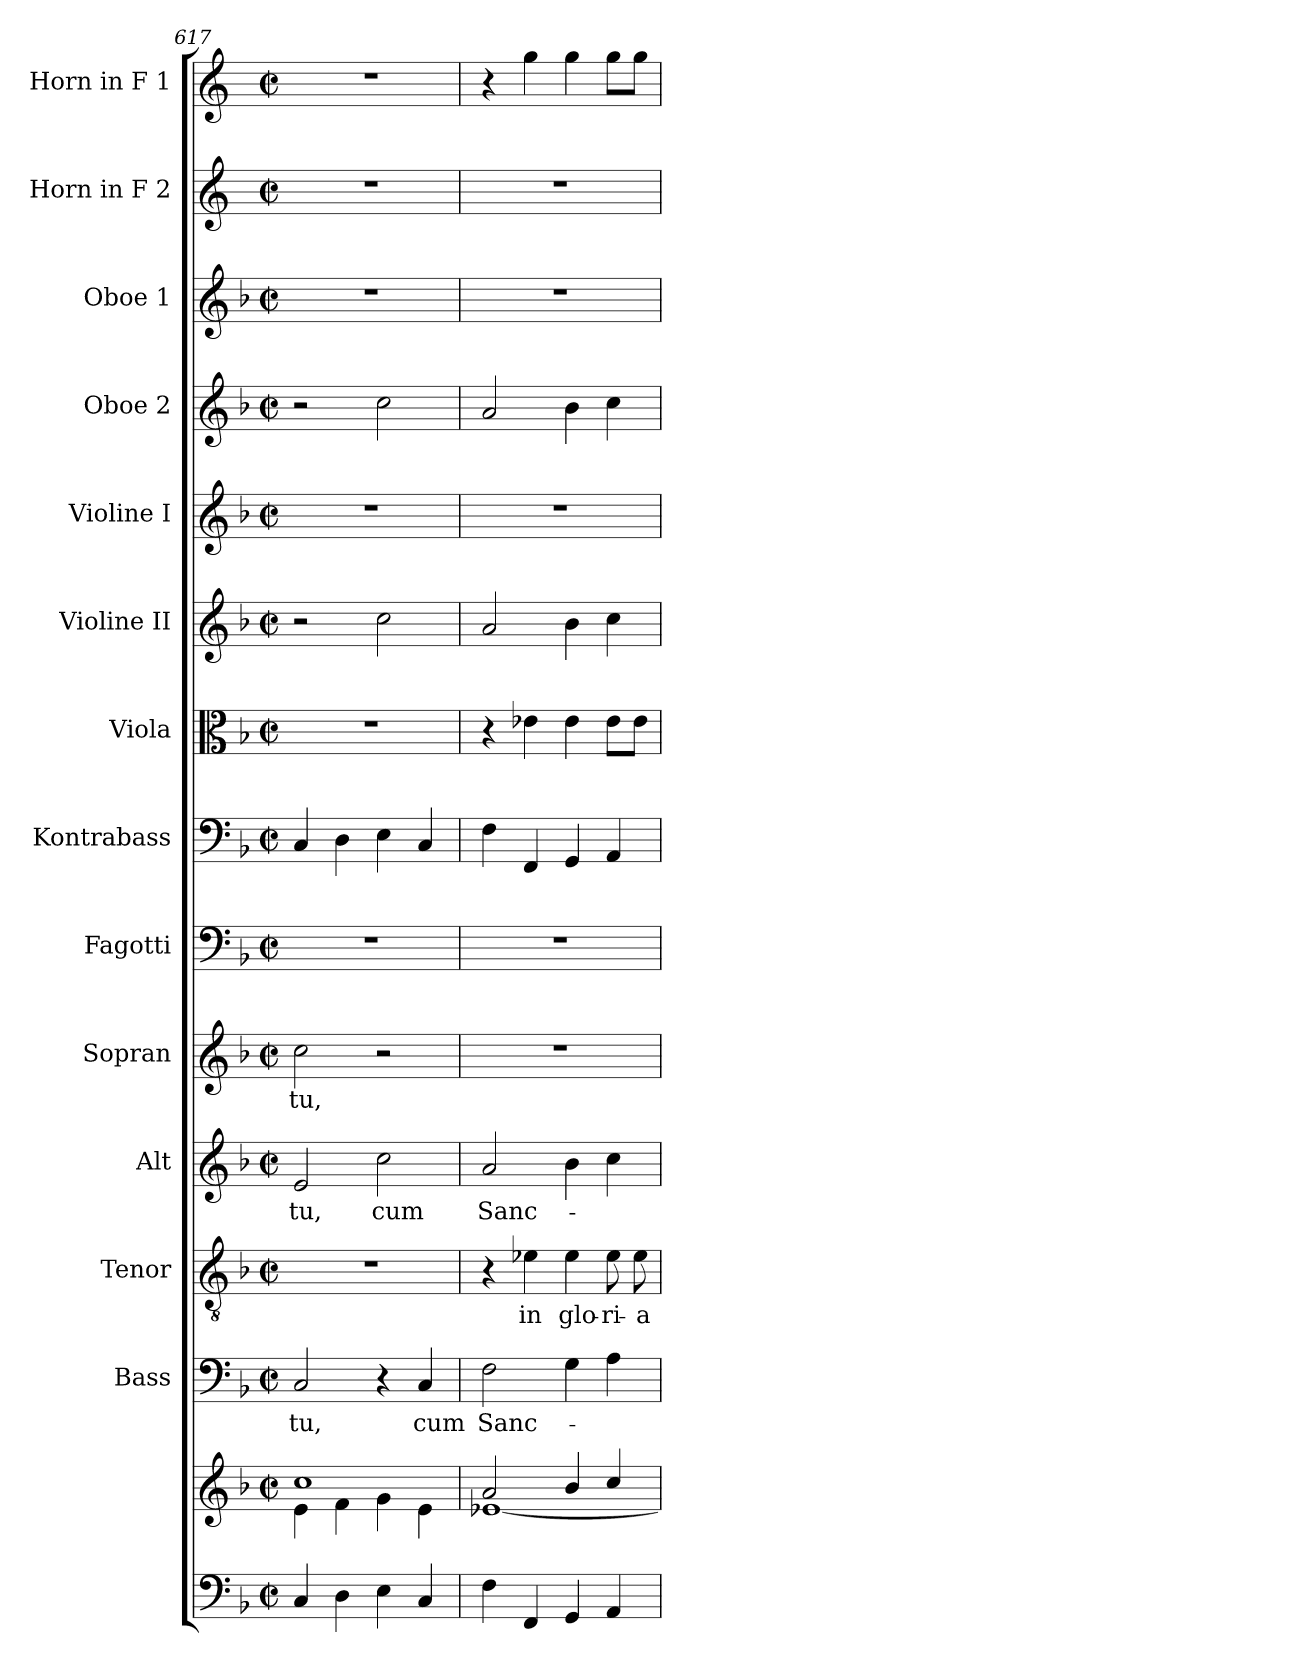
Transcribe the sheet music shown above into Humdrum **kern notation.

**kern	**kern	**kern	**text	**kern	**text	**kern	**text	**kern	**text	**kern	**kern	**kern	**kern	**kern	**kern	**kern	**kern	**kern
*part14	*part14	*part13	*part13	*part12	*part12	*part11	*part11	*part10	*part10	*part9	*part8	*part7	*part6	*part5	*part4	*part3	*part2	*part1
*staff15	*staff14	*staff13	*staff13	*staff12	*staff12	*staff11	*staff11	*staff10	*staff10	*staff9	*staff8	*staff7	*staff6	*staff5	*staff4	*staff3	*staff2	*staff1
*	*	*I"Bass	*	*I"Tenor	*	*I"Alt	*	*I"Sopran	*	*I"Fagotti	*I"Kontrabass	*I"Viola	*I"Violine II	*I"Violine I	*I"Oboe 2	*I"Oboe 1	*I"Horn in F 2	*I"Horn in F 1
*	*	*I'B.	*	*I'T.	*	*I'A.	*	*I'S.	*	*I'Fg.	*I'Kb.	*I'Vla.	*I'Vl. II	*I'Vl. I	*I'Ob. 2	*I'Ob. 1	*	*
!!LO:PB:g=z
*clefF4	*clefG2	*clefF4	*	*clefGv2	*	*clefG2	*	*clefG2	*	*clefF4	*clefF4	*clefC3	*clefG2	*clefG2	*clefG2	*clefG2	*clefG2	*clefG2
*	*	*	*	*	*	*	*	*	*	*	*ITrd7c12	*	*	*	*	*	*ITrd4c7	*ITrd4c7
*k[b-]	*k[b-]	*k[b-]	*	*k[b-]	*	*k[b-]	*	*k[b-]	*	*k[b-]	*k[b-]	*k[b-]	*k[b-]	*k[b-]	*k[b-]	*k[b-]	*k[b-]	*k[b-]
*F:	*F:	*F:	*	*F:	*	*F:	*	*F:	*	*F:	*F:	*F:	*F:	*F:	*F:	*F:	*F:	*F:
*M2/2	*M2/2	*M2/2	*	*M2/2	*	*M2/2	*	*M2/2	*	*M2/2	*M2/2	*M2/2	*M2/2	*M2/2	*M2/2	*M2/2	*M2/2	*M2/2
*met(c|)	*met(c|)	*met(c|)	*	*met(c|)	*	*met(c|)	*	*met(c|)	*	*met(c|)	*met(c|)	*met(c|)	*met(c|)	*met(c|)	*met(c|)	*met(c|)	*met(c|)	*met(c|)
=617	=617	=617	=617	=617	=617	=617	=617	=617	=617	=617	=617	=617	=617	=617	=617	=617	=617	=617
*	*^	*	*	*	*	*	*	*	*	*	*	*	*	*	*	*	*	*
!	!	!	!	!LO:LY:b	!	!	!	!LO:LY:b	!	!LO:LY:b	!	!	!	!	!	!	!	!	!
4C/	1cc	4e\	2C/	-tu,	1r	.	2e/	-tu,	2cc\	-tu,	1r	4CC/	1r	2r	1r	2r	1r	1r	1r
4D\	.	4f\	.	.	.	.	.	.	.	.	.	4DD\	.	.	.	.	.	.	.
!	!	!	!	!	!	!	!	!LO:LY:b	!	!	!	!	!	!	!	!	!	!	!
4E\	.	4g\	4r	.	.	.	2cc\	cum	2r	.	.	4EE\	.	2cc\	.	2cc\	.	.	.
!	!	!	!	!LO:LY:b	!	!	!	!	!	!	!	!	!	!	!	!	!	!	!
4C/	.	4e\	4C/	cum	.	.	.	.	.	.	.	4CC/	.	.	.	.	.	.	.
=618	=618	=618	=618	=618	=618	=618	=618	=618	=618	=618	=618	=618	=618	=618	=618	=618	=618	=618	=618
!	!	!	!	!LO:LY:b	!	!	!	!LO:LY:b	!	!	!	!	!	!	!	!	!	!	!
4F\	2a/	[<1e-X	2F\	Sanc-	4r	.	2a/	Sanc-	1r	.	1r	4FF\	4r	2a/	1r	2a/	1r	1r	4r
!	!	!	!	!	!	!LO:LY:b	!	!	!	!	!	!	!	!	!	!	!	!	!
4FF/	.	.	.	.	4e-X\	in	.	.	.	.	.	4FFF/	4e-X\	.	.	.	.	.	4cc\
!	!	!	!	!	!	!LO:LY:b	!	!	!	!	!	!	!	!	!	!	!	!	!
4GG/	4b-/	.	4G\	.	4e-\	glo-	4b-\	.	.	.	.	4GGG/	4e-\	4b-\	.	4b-\	.	.	4cc\
!	!	!	!	!	!	!LO:LY:b	!	!	!	!	!	!	!	!	!	!	!	!	!
4AA/	4cc/	.	4A\	.	8e-\	-ri-	4cc\	.	.	.	.	4AAA/	8e-\L	4cc\	.	4cc\	.	.	8cc\L
!	!	!	!	!	!	!LO:LY:b	!	!	!	!	!	!	!	!	!	!	!	!	!
.	.	.	.	.	8e-\	-a	.	.	.	.	.	.	8e-\J	.	.	.	.	.	8cc\J
*	*v	*v	*	*	*	*	*	*	*	*	*	*	*	*	*	*	*	*	*
=	=	=	=	=	=	=	=	=	=	=	=	=	=	=	=	=	=	=
*-	*-	*-	*-	*-	*-	*-	*-	*-	*-	*-	*-	*-	*-	*-	*-	*-	*-	*-
